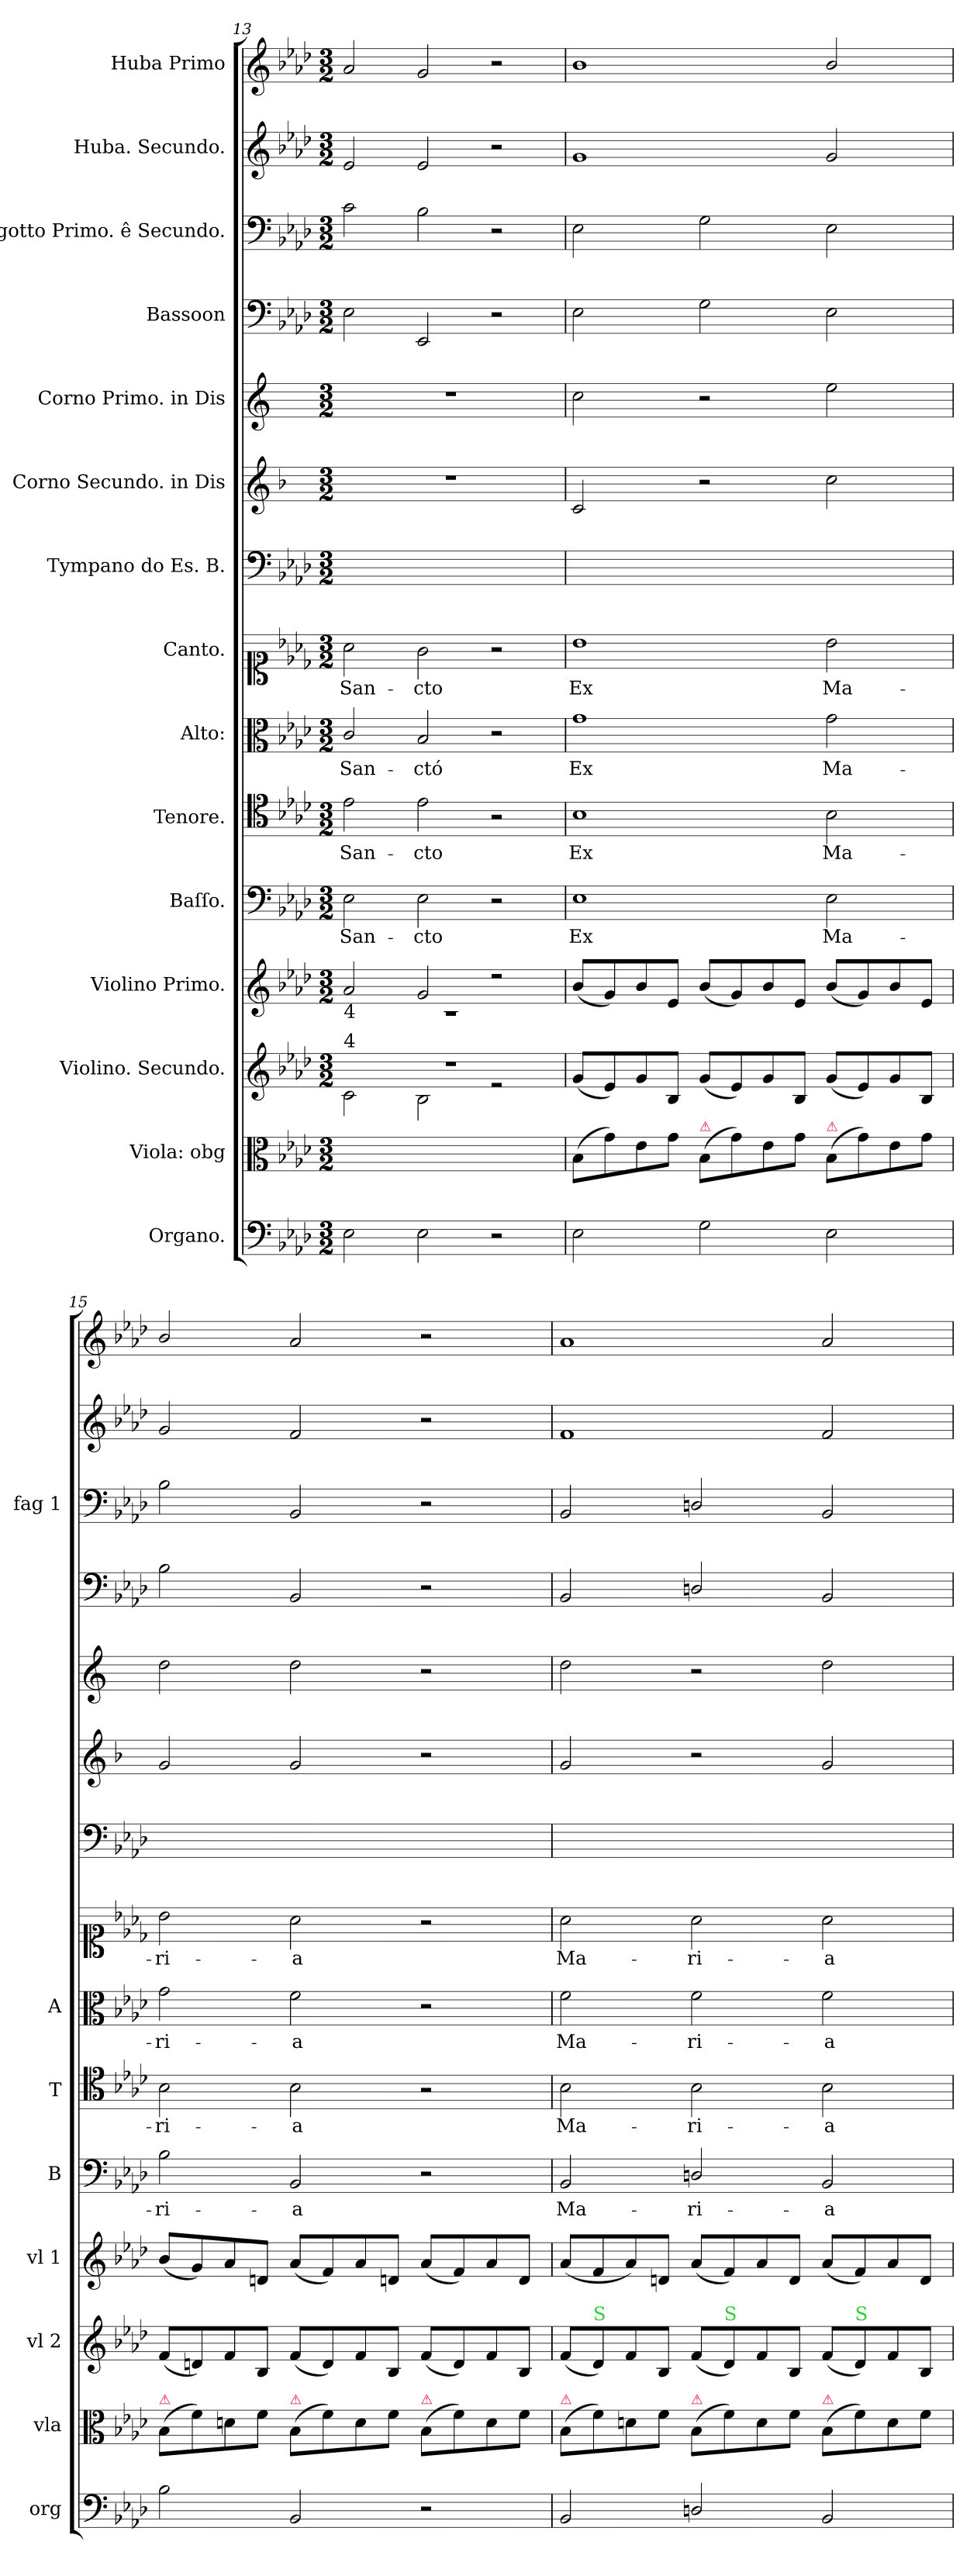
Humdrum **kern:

**kern	**dynam	**kern	**dynam	**kern	**dynam	**kern	**dynam	**kern	**text	**dynam	**kern	**text	**dynam	**kern	**text	**dynam	**kern	**text	**dynam	**kern	**kern	**dynam	**kern	**dynam	**kern	**kern	**dynam	**kern	**dynam	**kern	**dynam
*part15	*part15	*part14	*part14	*part13	*part13	*part12	*part12	*part11	*part11	*part11	*part10	*part10	*part10	*part9	*part9	*part9	*part8	*part8	*part8	*part7	*part6	*part6	*part5	*part5	*part4	*part3	*part3	*part2	*part2	*part1	*part1
*staff15	*staff15	*staff14	*staff14	*staff13	*staff13	*staff12	*staff12	*staff11	*staff11	*staff11	*staff10	*staff10	*staff10	*staff9	*staff9	*staff9	*staff8	*staff8	*staff8	*staff7	*staff6	*staff6	*staff5	*staff5	*staff4	*staff3	*staff3	*staff2	*staff2	*staff1	*staff1
*I"Organo.	*	*I"Viola: obg	*	*I"Violino. Secundo.	*	*I"Violino Primo.	*	*I"Baſſo.	*	*	*I"Tenore.	*	*	*I"Alto:	*	*	*I"Canto.	*	*	*I"Tympano do Es. B.	*I"Corno Secundo. in Dis	*	*I"Corno Primo. in Dis	*	*I"Bassoon	*I"Fagotto Primo. ê Secundo.	*	*I"Huba. Secundo.	*	*I"Huba Primo	*
*I'org	*	*I'vla	*	*I'vl 2	*	*I'vl 1	*	*I'B	*	*	*I'T	*	*	*I'A	*	*	*	*	*	*	*	*	*	*	*	*I'fag 1	*	*	*	*	*
*clefF4	*	*clefC3	*	*clefG2	*	*clefG2	*	*clefF4	*	*	*clefC4	*	*	*clefC3	*	*	*clefC1	*	*	*clefF4	*clefG2	*	*clefG2	*	*clefF4	*clefF4	*	*clefG2	*	*clefG2	*
*	*	*	*	*	*	*	*	*	*	*	*	*	*	*	*	*	*	*	*	*	*ITrd-2c-3	*	*ITrd-2c-3	*	*	*	*	*	*	*	*
*k[b-e-a-d-]	*	*k[b-e-a-d-]	*	*k[b-e-a-d-]	*	*k[b-e-a-d-]	*	*k[b-e-a-d-]	*	*	*k[b-e-a-d-]	*	*	*k[b-e-a-d-]	*	*	*k[b-e-a-d-]	*	*	*k[b-e-a-d-]	*k[b-e-a-d-]	*	*k[b-e-a-]	*	*k[b-e-a-d-]	*k[b-e-a-d-]	*	*k[b-e-a-d-]	*	*k[b-e-a-d-]	*
*A-:	*	*A-:	*	*A-:	*	*A-:	*	*A-:	*	*	*A-:	*	*	*A-:	*	*	*A-:	*	*	*A-:	*A-:	*	*	*	*A-:	*A-:	*	*A-:	*	*A-:	*
*M3/2	*	*M3/2	*	*M3/2	*	*M3/2	*	*M3/2	*	*	*M3/2	*	*	*M3/2	*	*	*M3/2	*	*	*M3/2	*M3/2	*	*M3/2	*	*M3/2	*M3/2	*	*M3/2	*	*M3/2	*
=13	=13	=13	=13	=13	=13	=13	=13	=13	=13	=13	=13	=13	=13	=13	=13	=13	=13	=13	=13	=13	=13	=13	=13	=13	=13	=13	=13	=13	=13	=13	=13
*	*	*	*	*^	*	*^	*	*	*	*	*	*	*	*	*	*	*	*	*	*	*	*	*	*	*	*	*	*	*	*	*
!	!	!	!	!	!	!	!LO:TX:b:t=4	!	!	!	!	!	!	!	!	!	!	!	!	!	!	!	!	!	!	!	!	!	!	!	!	!	!
!	!	!	!	!LO:TX:a:t=4	!	!	!	!	!	!	!	!	!	!	!	!	!	!	!	!	!	!	!	!	!	!	!	!	!	!	!	!	!
2E-\	.	1.ryy	.	2c!\	1.rdd	.	2a-!/	1.r	.	2E-\	San-	.	2e-\	San-	.	2c/	San-	.	2a-\	San-	.	1.ryy	1.r	.	1.r	.	2E-\	2c\	.	2e-/	.	2a-/	.
2E-\	.	.	.	2B-!\	.	.	2g!/	.	.	2E-\	-cto	.	2e-\	-cto	.	2B-/	-ctó	.	2g\	-cto	.	.	.	.	.	.	2EE-/	2B-\	.	2e-/	.	2g/	.
2r	.	.	.	2re	.	.	2r	.	.	2r	.	.	2r	.	.	2r	.	.	2r	.	.	.	.	.	.	.	2r	2r	.	2r	.	2r	.
*	*	*	*	*v	*v	*	*	*	*	*	*	*	*	*	*	*	*	*	*	*	*	*	*	*	*	*	*	*	*	*	*	*	*
*	*	*	*	*	*	*v	*v	*	*	*	*	*	*	*	*	*	*	*	*	*	*	*	*	*	*	*	*	*	*	*	*	*
=14	=14	=14	=14	=14	=14	=14	=14	=14	=14	=14	=14	=14	=14	=14	=14	=14	=14	=14	=14	=14	=14	=14	=14	=14	=14	=14	=14	=14	=14	=14	=14
!	!LO:DY:b	!	!LO:DY:b	!	!LO:DY:a	!	!LO:DY:b	!	!	!LO:DY:b	!	!	!LO:DY:a	!	!	!LO:DY:b	!	!	!LO:DY:b	!	!	!LO:DY:a	!	!LO:DY:b	!	!	!LO:DY:b	!	!LO:DY:b	!	!LO:DY:b
2E-\	mezzoforto	(8B-\L	mezzo forto	(8g/L	mezzo forto	(8b-/L	mezzo forto	1E-	Ex	fort	1B-	Ex	fort	1g	Ex	fort	1b-	Ex	fort	1.ryy	2e-/	mezzo forto	2ee-\	mezzo forto	2E-\	2E-\	fort	1g	mforto	1b-	mezzo fort
.	.	8g\)	.	8e-/)	.	8g/)	.	.	.	.	.	.	.	.	.	.	.	.	.	.	.	.	.	.	.	.	.	.	.	.	.
.	.	8e-\	.	8g/	.	8b-/	.	.	.	.	.	.	.	.	.	.	.	.	.	.	.	.	.	.	.	.	.	.	.	.	.
.	.	8g\J	.	8B-/J	.	8e-/J	.	.	.	.	.	.	.	.	.	.	.	.	.	.	.	.	.	.	.	.	.	.	.	.	.
!	!	!LO:TX:a:color=crimson:t=⚠	!	!	!	!	!	!	!	!	!	!	!	!	!	!	!	!	!	!	!	!	!	!	!	!	!	!	!	!	!
2G\	.	(8B-/L	.	(8g/L	.	(8b-/L	.	.	.	.	.	.	.	.	.	.	.	.	.	.	2r	.	2r	.	2G\	2G\	.	.	.	.	.
.	.	8g\)	.	8e-/)	.	8g/)	.	.	.	.	.	.	.	.	.	.	.	.	.	.	.	.	.	.	.	.	.	.	.	.	.
.	.	8e-\	.	8g/	.	8b-/	.	.	.	.	.	.	.	.	.	.	.	.	.	.	.	.	.	.	.	.	.	.	.	.	.
.	.	8g\J	.	8B-/J	.	8e-/J	.	.	.	.	.	.	.	.	.	.	.	.	.	.	.	.	.	.	.	.	.	.	.	.	.
!	!	!LO:TX:a:color=crimson:t=⚠	!	!	!	!	!	!	!	!	!	!	!	!	!	!	!	!	!	!	!	!	!	!	!	!	!	!	!	!	!
2E-\	.	(8B-/L	.	(8g/L	.	(8b-/L	.	2E-\	Ma-	.	2B-\	Ma-	.	2g\	Ma-	.	2b-\	Ma-	.	.	2ee-\	.	2gg\	.	2E-\	2E-\	.	2g/	.	2b-/	.
.	.	8g\)	.	8e-/)	.	8g/)	.	.	.	.	.	.	.	.	.	.	.	.	.	.	.	.	.	.	.	.	.	.	.	.	.
.	.	8e-\	.	8g/	.	8b-/	.	.	.	.	.	.	.	.	.	.	.	.	.	.	.	.	.	.	.	.	.	.	.	.	.
.	.	8g\J	.	8B-/J	.	8e-/J	.	.	.	.	.	.	.	.	.	.	.	.	.	.	.	.	.	.	.	.	.	.	.	.	.
=15	=15	=15	=15	=15	=15	=15	=15	=15	=15	=15	=15	=15	=15	=15	=15	=15	=15	=15	=15	=15	=15	=15	=15	=15	=15	=15	=15	=15	=15	=15	=15
!	!	!LO:TX:a:color=crimson:t=⚠	!	!	!	!	!	!	!	!	!	!	!	!	!	!	!	!	!	!	!	!	!	!	!	!	!	!	!	!	!
2B-\	.	(8B-/L	.	(8f/L	.	(8b-/L	.	2B-\	-ri-	.	2B-\	-ri-	.	2g\	-ri-	.	2b-\	-ri-	.	1.ryy	2b-/	.	2ff\	.	2B-\	2B-\	.	2g/	.	2b-/	.
.	.	8f\)	.	8dn/)	.	8g/)	.	.	.	.	.	.	.	.	.	.	.	.	.	.	.	.	.	.	.	.	.	.	.	.	.
.	.	8dn\	.	8f/	.	8a-/	.	.	.	.	.	.	.	.	.	.	.	.	.	.	.	.	.	.	.	.	.	.	.	.	.
.	.	8f\J	.	8B-/J	.	8dn/J	.	.	.	.	.	.	.	.	.	.	.	.	.	.	.	.	.	.	.	.	.	.	.	.	.
!	!	!LO:TX:a:color=crimson:t=⚠	!	!	!	!	!	!	!	!	!	!	!	!	!	!	!	!	!	!	!	!	!	!	!	!	!	!	!	!	!
2BB-/	.	(8B-/L	.	(8f/L	.	(8a-/L	.	2BB-/	-a	.	2B-\	-a	.	2f\	-a	.	2a-\	-a	.	.	2b-/	.	2ff\	.	2BB-/	2BB-/	.	2f/	.	2a-/	.
.	.	8f\)	.	8d/)	.	8f/)	.	.	.	.	.	.	.	.	.	.	.	.	.	.	.	.	.	.	.	.	.	.	.	.	.
.	.	8d\	.	8f/	.	8a-/	.	.	.	.	.	.	.	.	.	.	.	.	.	.	.	.	.	.	.	.	.	.	.	.	.
.	.	8f\J	.	8B-/J	.	8dn/J	.	.	.	.	.	.	.	.	.	.	.	.	.	.	.	.	.	.	.	.	.	.	.	.	.
!	!	!LO:TX:a:color=crimson:t=⚠	!	!	!	!	!	!	!	!	!	!	!	!	!	!	!	!	!	!	!	!	!	!	!	!	!	!	!	!	!
2r	.	(8B-/L	.	(8f/L	.	(8a-/L	.	2r	.	.	2r	.	.	2r	.	.	2r	.	.	.	2r	.	2r	.	2r	2r	.	2r	.	2r	.
.	.	8f\)	.	8d/)	.	8f/)	.	.	.	.	.	.	.	.	.	.	.	.	.	.	.	.	.	.	.	.	.	.	.	.	.
.	.	8d\	.	8f/	.	8a-/	.	.	.	.	.	.	.	.	.	.	.	.	.	.	.	.	.	.	.	.	.	.	.	.	.
.	.	8f\J	.	8B-/J	.	8d/J	.	.	.	.	.	.	.	.	.	.	.	.	.	.	.	.	.	.	.	.	.	.	.	.	.
=16	=16	=16	=16	=16	=16	=16	=16	=16	=16	=16	=16	=16	=16	=16	=16	=16	=16	=16	=16	=16	=16	=16	=16	=16	=16	=16	=16	=16	=16	=16	=16
!	!	!LO:TX:a:color=crimson:t=⚠	!	!	!	!	!	!	!	!	!	!	!	!	!	!	!	!	!	!	!	!	!	!	!	!	!	!	!	!	!
2BB-/	.	(8B-/L	.	(8f/L	.	(8a-/L	.	2BB-/	Ma-	.	2B-\	Ma-	.	2f\	Ma-	.	2a-\	Ma-	.	1.ryy	2b-/	.	2ff\	.	2BB-/	2BB-/	.	1f	.	1a-	.
!	!	!	!	!LO:TX:a:color=limegreen:t=S	!	!	!	!	!	!	!	!	!	!	!	!	!	!	!	!	!	!	!	!	!	!	!	!	!	!	!
.	.	8f\)	.	8d-/)	.	8f/	.	.	.	.	.	.	.	.	.	.	.	.	.	.	.	.	.	.	.	.	.	.	.	.	.
.	.	8dn\	.	8f/	.	8a-/)	.	.	.	.	.	.	.	.	.	.	.	.	.	.	.	.	.	.	.	.	.	.	.	.	.
.	.	8f\J	.	8B-/J	.	8dn/J	.	.	.	.	.	.	.	.	.	.	.	.	.	.	.	.	.	.	.	.	.	.	.	.	.
!	!	!LO:TX:a:color=crimson:t=⚠	!	!	!	!	!	!	!	!	!	!	!	!	!	!	!	!	!	!	!	!	!	!	!	!	!	!	!	!	!
2Dn/	.	(8B-/L	.	(8f/L	.	(8a-/L	.	2Dn/	-ri-	.	2B-\	-ri-	.	2f\	-ri-	.	2a-\	-ri-	.	.	2r	.	2r	.	2Dn/	2Dn/	.	.	.	.	.
!	!	!	!	!LO:TX:a:color=limegreen:t=S	!	!	!	!	!	!	!	!	!	!	!	!	!	!	!	!	!	!	!	!	!	!	!	!	!	!	!
.	.	8f\)	.	8d-/)	.	8f/)	.	.	.	.	.	.	.	.	.	.	.	.	.	.	.	.	.	.	.	.	.	.	.	.	.
.	.	8d\	.	8f/	.	8a-/	.	.	.	.	.	.	.	.	.	.	.	.	.	.	.	.	.	.	.	.	.	.	.	.	.
.	.	8f\J	.	8B-/J	.	8d/J	.	.	.	.	.	.	.	.	.	.	.	.	.	.	.	.	.	.	.	.	.	.	.	.	.
!	!	!LO:TX:a:color=crimson:t=⚠	!	!	!	!	!	!	!	!	!	!	!	!	!	!	!	!	!	!	!	!	!	!	!	!	!	!	!	!	!
2BB-/	.	(8B-/L	.	(8f/L	.	(8a-/L	.	2BB-/	-a	.	2B-\	-a	.	2f\	-a	.	2a-\	-a	.	.	2b-/	.	2ff\	.	2BB-/	2BB-/	.	2f/	.	2a-/	.
!	!	!	!	!LO:TX:a:color=limegreen:t=S	!	!	!	!	!	!	!	!	!	!	!	!	!	!	!	!	!	!	!	!	!	!	!	!	!	!	!
.	.	8f\)	.	8d-/)	.	8f/)	.	.	.	.	.	.	.	.	.	.	.	.	.	.	.	.	.	.	.	.	.	.	.	.	.
.	.	8d\	.	8f/	.	8a-/	.	.	.	.	.	.	.	.	.	.	.	.	.	.	.	.	.	.	.	.	.	.	.	.	.
.	.	8f\J	.	8B-/J	.	8d/J	.	.	.	.	.	.	.	.	.	.	.	.	.	.	.	.	.	.	.	.	.	.	.	.	.
=	=	=	=	=	=	=	=	=	=	=	=	=	=	=	=	=	=	=	=	=	=	=	=	=	=	=	=	=	=	=	=
*-	*-	*-	*-	*-	*-	*-	*-	*-	*-	*-	*-	*-	*-	*-	*-	*-	*-	*-	*-	*-	*-	*-	*-	*-	*-	*-	*-	*-	*-	*-	*-
